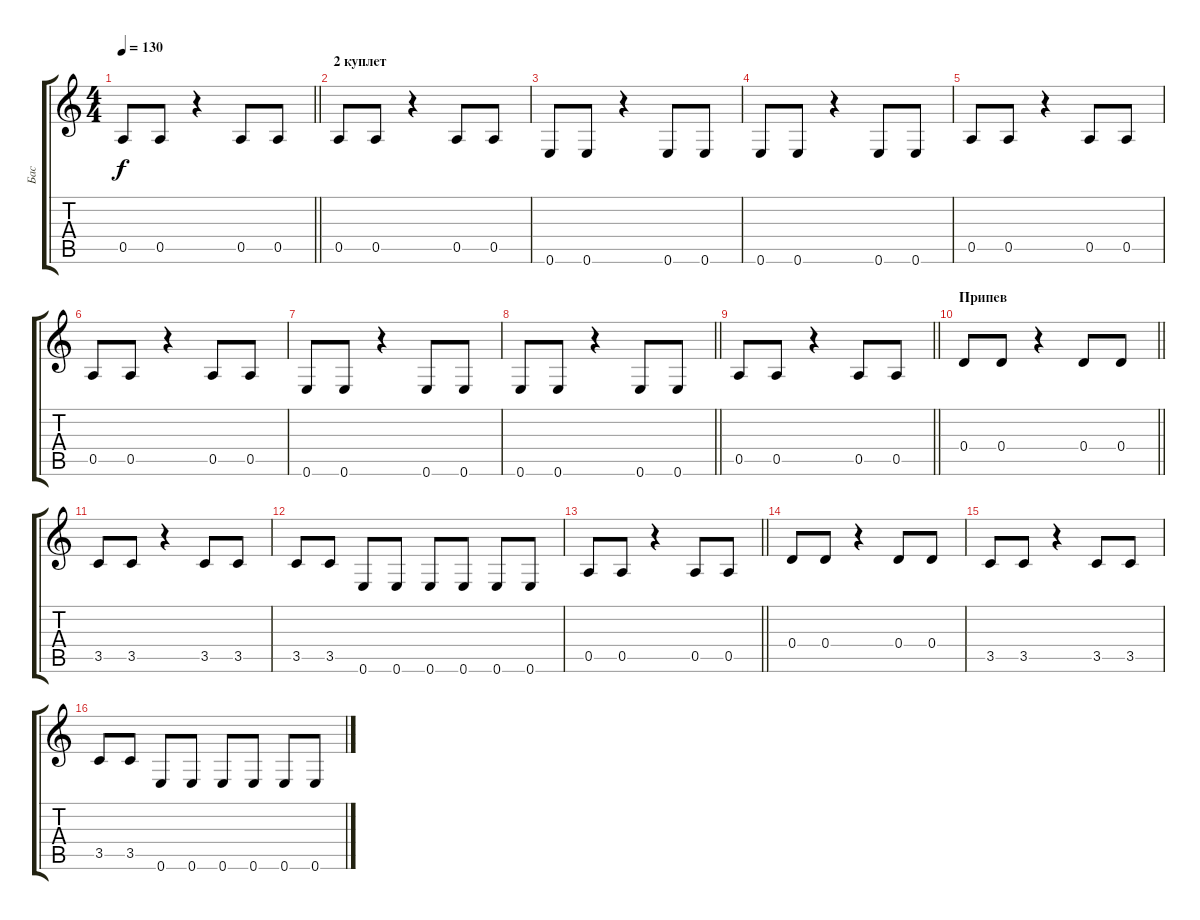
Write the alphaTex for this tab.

\track ("Бас" "Бас") {instrument electricbasspick}
\staff {score tabs}
\tuning (E4 B3 G3 D3 A2 E2) {hide}
\ts (4 4)
\tempo 130
\clef g2
\barLineRight lightlight
\ks c
0.5.8{dy f} 0.5.8 r.4 0.5.8 0.5.8 |
\section ("" "2 куплет")
0.5.8 0.5.8 r.4 0.5.8 0.5.8 |
0.6.8 0.6.8 r.4 0.6.8 0.6.8 |
0.6.8 0.6.8 r.4 0.6.8 0.6.8 |
0.5.8 0.5.8 r.4 0.5.8 0.5.8 |
0.5.8 0.5.8 r.4 0.5.8 0.5.8 |
0.6.8 0.6.8 r.4 0.6.8 0.6.8 |
\barLineRight lightlight
0.6.8 0.6.8 r.4 0.6.8 0.6.8 |
\barLineRight lightlight
0.5.8 0.5.8 r.4 0.5.8 0.5.8 |
\section ("" "Припев")
\barLineRight lightlight
0.4.8 0.4.8 r.4 0.4.8 0.4.8 |
3.5.8 3.5.8 r.4 3.5.8 3.5.8 |
3.5.8 3.5.8 0.6.8 0.6.8 0.6.8 0.6.8 0.6.8 0.6.8 |
\barLineRight lightlight
0.5.8 0.5.8 r.4 0.5.8 0.5.8 |
0.4.8 0.4.8 r.4 0.4.8 0.4.8 |
3.5.8 3.5.8 r.4 3.5.8 3.5.8 |
3.5.8 3.5.8 0.6.8 0.6.8 0.6.8 0.6.8 0.6.8 0.6.8
